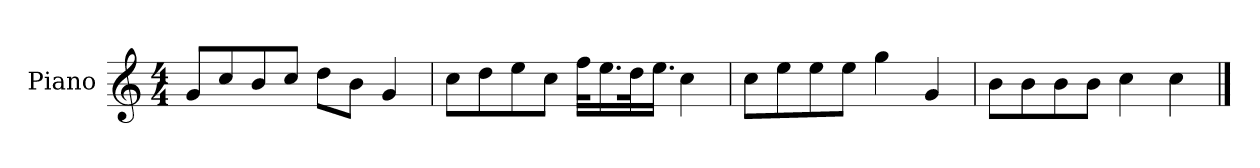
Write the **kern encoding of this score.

**kern
*part1
*staff1
*I"Piano
*I'P-no
*clefG2
*k[]
*M4/4
*MM90
=1
8g/L
8cc/
8b/
8cc/J
8dd\L
8b\J
4g/
=2
8cc\L
8dd\
8ee\
8cc\J
32ff\KLL
16.ee\
32dd\K
16.ee\JJ
4cc\
=3
8cc\L
8ee\
8ee\
8ee\J
4gg\
4g/
=4
8b\L
8b\
8b\
8b\J
4cc\
4cc\
==
*-
